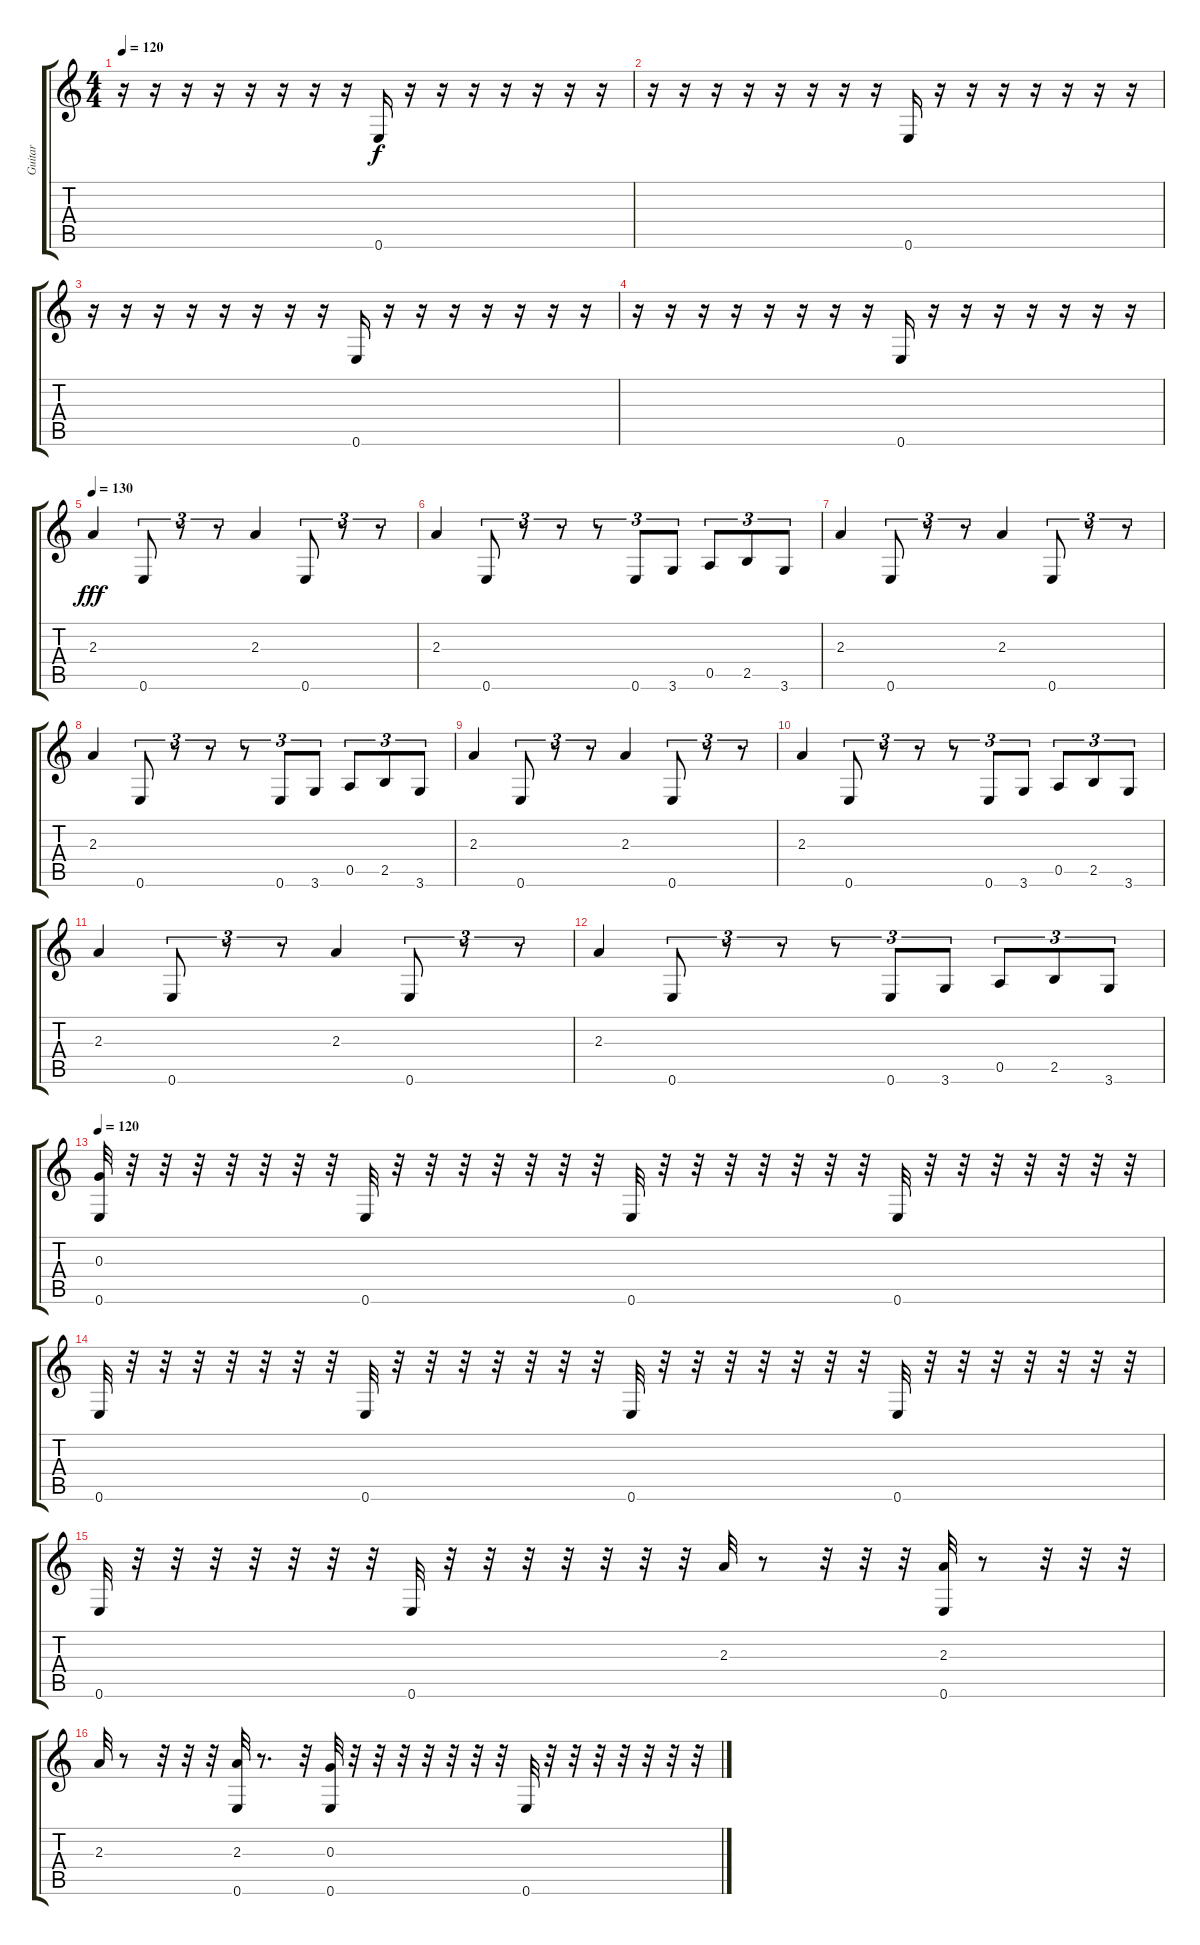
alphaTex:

\track ("Guitar" "Guitar") {instrument acousticguitarnylon}
\staff {score tabs}
\tuning (E4 B3 G3 D3 A2 E2) {hide}
\ts (4 4)
\tempo 120
\clef g2
\ks c
r.16{dy f} r.16 r.16 r.16 r.16 r.16 r.16 r.16 0.6.16 r.16 r.16 r.16 r.16 r.16 r.16 r.16 |
r.16 r.16 r.16 r.16 r.16 r.16 r.16 r.16 0.6.16 r.16 r.16 r.16 r.16 r.16 r.16 r.16 |
r.16 r.16 r.16 r.16 r.16 r.16 r.16 r.16 0.6.16 r.16 r.16 r.16 r.16 r.16 r.16 r.16 |
r.16 r.16 r.16 r.16 r.16 r.16 r.16 r.16 0.6.16 r.16 r.16 r.16 r.16 r.16 r.16 r.16 |
\tempo 130
2.3.4{dy fff} 0.6.8{tu (3 2)} r.8{tu (3 2)} r.8{tu (3 2)} 2.3.4 0.6.8{tu (3 2)} r.8{tu (3 2)} r.8{tu (3 2)} |
2.3.4 0.6.8{tu (3 2)} r.8{tu (3 2)} r.8{tu (3 2)} r.8{tu (3 2)} 0.6.8{tu (3 2)} 3.6.8{tu (3 2)} 0.5.8{tu (3 2)} 2.5.8{tu (3 2)} 3.6.8{tu (3 2)} |
2.3.4 0.6.8{tu (3 2)} r.8{tu (3 2)} r.8{tu (3 2)} 2.3.4 0.6.8{tu (3 2)} r.8{tu (3 2)} r.8{tu (3 2)} |
2.3.4 0.6.8{tu (3 2)} r.8{tu (3 2)} r.8{tu (3 2)} r.8{tu (3 2)} 0.6.8{tu (3 2)} 3.6.8{tu (3 2)} 0.5.8{tu (3 2)} 2.5.8{tu (3 2)} 3.6.8{tu (3 2)} |
2.3.4 0.6.8{tu (3 2)} r.8{tu (3 2)} r.8{tu (3 2)} 2.3.4 0.6.8{tu (3 2)} r.8{tu (3 2)} r.8{tu (3 2)} |
2.3.4 0.6.8{tu (3 2)} r.8{tu (3 2)} r.8{tu (3 2)} r.8{tu (3 2)} 0.6.8{tu (3 2)} 3.6.8{tu (3 2)} 0.5.8{tu (3 2)} 2.5.8{tu (3 2)} 3.6.8{tu (3 2)} |
2.3.4 0.6.8{tu (3 2)} r.8{tu (3 2)} r.8{tu (3 2)} 2.3.4 0.6.8{tu (3 2)} r.8{tu (3 2)} r.8{tu (3 2)} |
2.3.4 0.6.8{tu (3 2)} r.8{tu (3 2)} r.8{tu (3 2)} r.8{tu (3 2)} 0.6.8{tu (3 2)} 3.6.8{tu (3 2)} 0.5.8{tu (3 2)} 2.5.8{tu (3 2)} 3.6.8{tu (3 2)} |
\tempo 120
(0.3 0.6).32 r.32 r.32 r.32 r.32 r.32 r.32 r.32 0.6.32 r.32 r.32 r.32 r.32 r.32 r.32 r.32 0.6.32 r.32 r.32 r.32 r.32 r.32 r.32 r.32 0.6.32 r.32 r.32 r.32 r.32 r.32 r.32 r.32 |
0.6.32 r.32 r.32 r.32 r.32 r.32 r.32 r.32 0.6.32 r.32 r.32 r.32 r.32 r.32 r.32 r.32 0.6.32 r.32 r.32 r.32 r.32 r.32 r.32 r.32 0.6.32 r.32 r.32 r.32 r.32 r.32 r.32 r.32 |
0.6.32 r.32 r.32 r.32 r.32 r.32 r.32 r.32 0.6.32 r.32 r.32 r.32 r.32 r.32 r.32 r.32 2.3.32 r.8 r.32 r.32 r.32 (2.3 0.6).32 r.8 r.32 r.32 r.32 |
2.3.32 r.8 r.32 r.32 r.32 (2.3 0.6).32 r.8{d} r.32 (0.3 0.6).32 r.32 r.32 r.32 r.32 r.32 r.32 r.32 0.6.32 r.32 r.32 r.32 r.32 r.32 r.32 r.32
